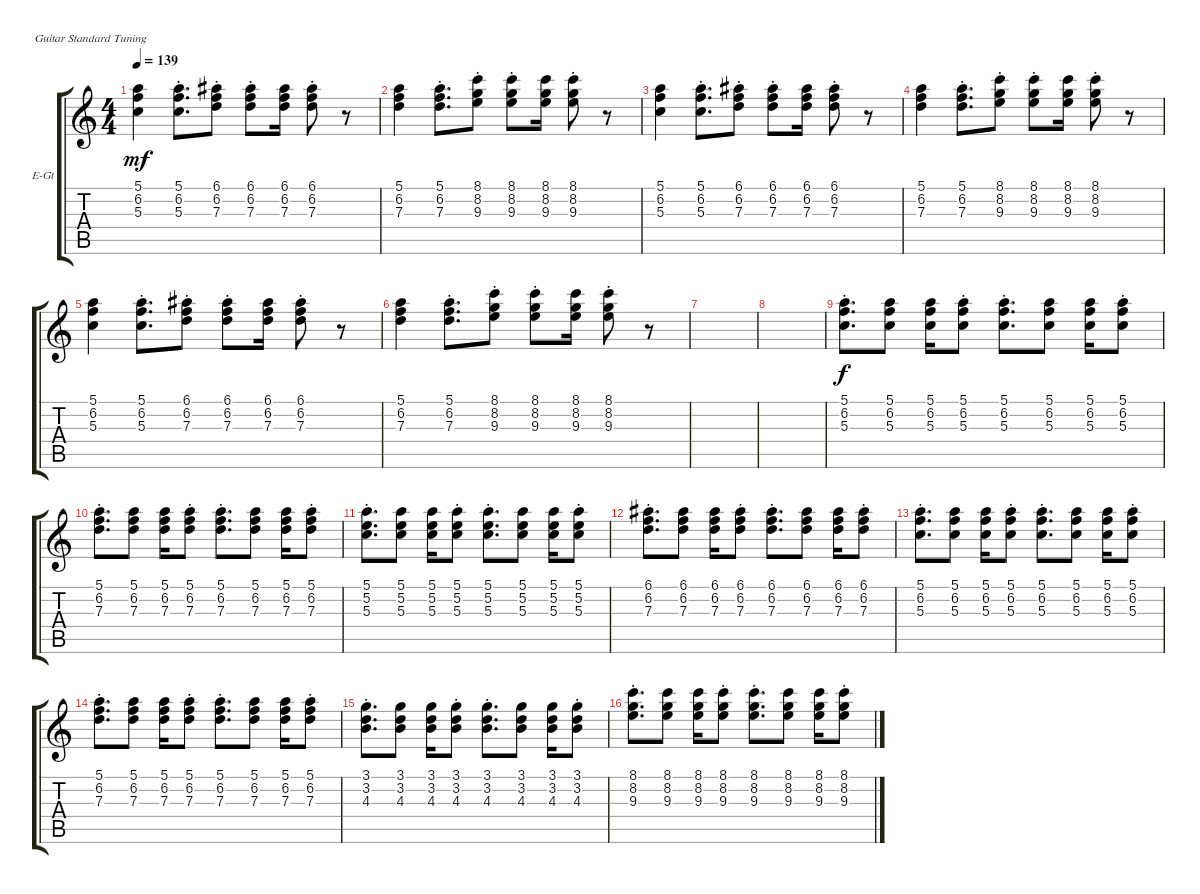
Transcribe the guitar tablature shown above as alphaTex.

\defaultSystemsLayout 4
\bracketExtendMode groupsimilarinstruments
\firstSystemTrackNameOrientation horizontal
\otherSystemsTrackNameOrientation horizontal
\track ("Electric Clean Guitar 1" "E-Gt") {instrument electricguitarclean}
\staff {score tabs}
\tuning (E4 B3 G3 D3 A2 E2)
\ts (4 4)
\tempo 139
\clef g2
\ks c
(5.1 6.2 5.3).4{dy mf} (5.1{st} 6.2{st} 5.3{st}).8{d} (6.1{st} 6.2 7.3).8 (6.1{st} 6.2 7.3).8 (6.1 6.2 7.3).16 (7.3{st} 6.2{st} 6.1{st}).8 r.8 |
(5.1 6.2 7.3).4 (5.1{st} 6.2{st} 7.3{st}).8{d} (8.1{st} 8.2 9.3).8 (8.1{st} 8.2 9.3).8 (8.1 8.2 9.3).16 (9.3{st} 8.2{st} 8.1{st}).8 r.8 |
(5.1 6.2 5.3).4 (5.1{st} 6.2{st} 5.3{st}).8{d} (6.1{st} 6.2 7.3).8 (6.1{st} 6.2 7.3).8 (6.1 6.2 7.3).16 (7.3{st} 6.2{st} 6.1{st}).8 r.8 |
(5.1 6.2 7.3).4 (5.1{st} 6.2{st} 7.3{st}).8{d} (8.1{st} 8.2 9.3).8 (8.1{st} 8.2 9.3).8 (8.1 8.2 9.3).16 (9.3{st} 8.2{st} 8.1{st}).8 r.8 |
(5.1 6.2 5.3).4 (5.1{st} 6.2{st} 5.3{st}).8{d} (6.1{st} 6.2 7.3).8 (6.1{st} 6.2 7.3).8 (6.1 6.2 7.3).16 (7.3{st} 6.2{st} 6.1{st}).8 r.8 |
(5.1 6.2 7.3).4 (5.1{st} 6.2{st} 7.3{st}).8{d} (8.1{st} 8.2 9.3).8 (8.1{st} 8.2 9.3).8 (8.1 8.2 9.3).16 (9.3{st} 8.2{st} 8.1{st}).8 r.8 |
|
|
(5.1{st} 6.2{st} 5.3{st}).8{d dy f} (5.1 6.2 5.3).8 (5.1 6.2 5.3).16 (5.1{st} 6.2{st} 5.3{st}).8 (5.1{st} 6.2{st} 5.3{st}).8{d} (5.1 6.2 5.3).8 (5.1 6.2 5.3).16 (5.1{st} 6.2{st} 5.3{st}).8 |
(5.1{st} 6.2{st} 7.3{st}).8{d} (5.1 6.2 7.3).8 (5.1 6.2 7.3).16 (5.1{st} 6.2{st} 7.3{st}).8 (5.1{st} 6.2{st} 7.3{st}).8{d} (5.1 6.2 7.3).8 (5.1 6.2 7.3).16 (5.1{st} 6.2{st} 7.3{st}).8 |
(5.1{st} 5.2{st} 5.3{st}).8{d} (5.1 5.2 5.3).8 (5.1 5.2 5.3).16 (5.1{st} 5.2{st} 5.3{st}).8 (5.1{st} 5.2{st} 5.3{st}).8{d} (5.1 5.2 5.3).8 (5.1 5.2 5.3).16 (5.1{st} 5.2{st} 5.3{st}).8 |
(6.1{st} 6.2{st} 7.3{st}).8{d} (6.1 6.2 7.3).8 (6.1 6.2 7.3).16 (6.1{st} 6.2{st} 7.3{st}).8 (6.1{st} 6.2{st} 7.3{st}).8{d} (6.1 6.2 7.3).8 (6.1 6.2 7.3).16 (6.1{st} 6.2{st} 7.3{st}).8 |
(5.1{st} 6.2{st} 5.3{st}).8{d} (5.1 6.2 5.3).8 (5.1 6.2 5.3).16 (5.1{st} 6.2{st} 5.3{st}).8 (5.1{st} 6.2{st} 5.3{st}).8{d} (5.1 6.2 5.3).8 (5.1 6.2 5.3).16 (5.1{st} 6.2{st} 5.3{st}).8 |
(5.1{st} 6.2{st} 7.3{st}).8{d} (5.1 6.2 7.3).8 (5.1 6.2 7.3).16 (5.1{st} 6.2{st} 7.3{st}).8 (5.1{st} 6.2{st} 7.3{st}).8{d} (5.1 6.2 7.3).8 (5.1 6.2 7.3).16 (5.1{st} 6.2{st} 7.3{st}).8 |
(3.1{st} 3.2{st} 4.3{st}).8{d} (3.1 3.2 4.3).8 (3.1 3.2 4.3).16 (3.1{st} 3.2{st} 4.3{st}).8 (3.1{st} 3.2{st} 4.3{st}).8{d} (3.1 3.2 4.3).8 (3.1 3.2 4.3).16 (3.1{st} 3.2{st} 4.3{st}).8 |
(8.1{st} 8.2{st} 9.3{st}).8{d} (8.1 8.2 9.3).8 (8.1 8.2 9.3).16 (8.1{st} 8.2{st} 9.3{st}).8 (8.1{st} 8.2{st} 9.3{st}).8{d} (8.1 8.2 9.3).8 (8.1 8.2 9.3).16 (8.1{st} 8.2{st} 9.3{st}).8
